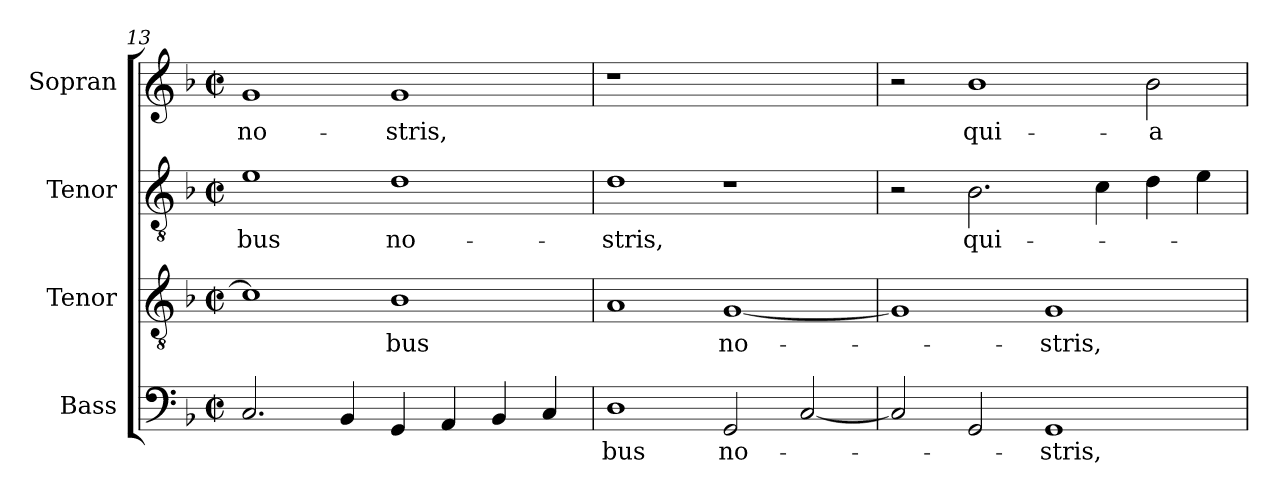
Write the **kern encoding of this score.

**kern	**text	**kern	**text	**kern	**text	**kern	**text
*part4	*part4	*part3	*part3	*part2	*part2	*part1	*part1
*staff4	*staff4	*staff3	*staff3	*staff2	*staff2	*staff1	*staff1
*I"Bass	*	*I"Tenor	*	*I"Tenor	*	*I"Sopran	*
*	*	*I'Tenor	*	*	*	*	*
!!LO:LB:g=z
*clefF4	*	*clefGv2	*	*clefGv2	*	*clefG2	*
*	*	*ITrd7c12	*	*ITrd7c12	*	*	*
*k[b-]	*	*k[b-]	*	*k[b-]	*	*k[b-]	*
*F:	*	*F:	*	*F:	*	*F:	*
*M2/2	*	*M2/2	*	*M2/2	*	*M2/2	*
*met(c|)	*	*met(c|)	*	*met(c|)	*	*met(c|)	*
=13	=13	=13	=13	=13	=13	=13	=13
!	!	!	!	!	!LO:LY:b:color=#000000	!	!
!	!	!	!	!	!	!	!LO:LY:b:color=#000000
2.Ci/	.	1Ci]	.	1Ei	-bus	1gi	no-
4BB-i/	.	.	.	.	.	.	.
!	!	!	!LO:LY:b:color=#000000	!	!	!	!
!	!	!	!	!	!LO:LY:b:color=#000000	!	!
!	!	!	!	!	!	!	!LO:LY:b:color=#000000
4GGi/	.	1BB-i	-bus	1Di	no-	1gi	-stris,
4AAi/	.	.	.	.	.	.	.
4BB-i/	.	.	.	.	.	.	.
4Ci/	.	.	.	.	.	.	.
=14	=14	=14	=14	=14	=14	=14	=14
!	!LO:LY:b:color=#000000	!	!	!	!	!	!
!	!	!	!	!	!LO:LY:b:color=#000000	!LO:N:vis=1	!
1Di	-bus	1AAi	.	1Di	-stris,	1r	.
!	!LO:LY:b:color=#000000	!	!	!	!	!	!
!	!	!	!LO:LY:b:color=#000000	!	!	!	!
2GGi/	no-	[<1GGi	no-	1r	.	1ryy	.
[<2Ci/	.	.	.	.	.	.	.
=15	=15	=15	=15	=15	=15	=15	=15
2Ci/]	.	1GGi]	.	2r	.	2r	.
!	!	!	!	!	!LO:LY:b:color=#000000	!	!
!	!	!	!	!	!	!	!LO:LY:b:color=#000000
2GGi/	.	.	.	2.BB-i\	qui-	1b-i	qui-
!	!LO:LY:b:color=#000000	!	!	!	!	!	!
!	!	!	!LO:LY:b:color=#000000	!	!	!	!
1GGi	-stris,	1GGi	-stris,	.	.	.	.
.	.	.	.	4Ci\	.	.	.
!	!	!	!	!	!	!	!LO:LY:b:color=#000000
.	.	.	.	4Di\	.	2b-i\	-a
.	.	.	.	4Ei\	.	.	.
=	=	=	=	=	=	=	=
*-	*-	*-	*-	*-	*-	*-	*-
